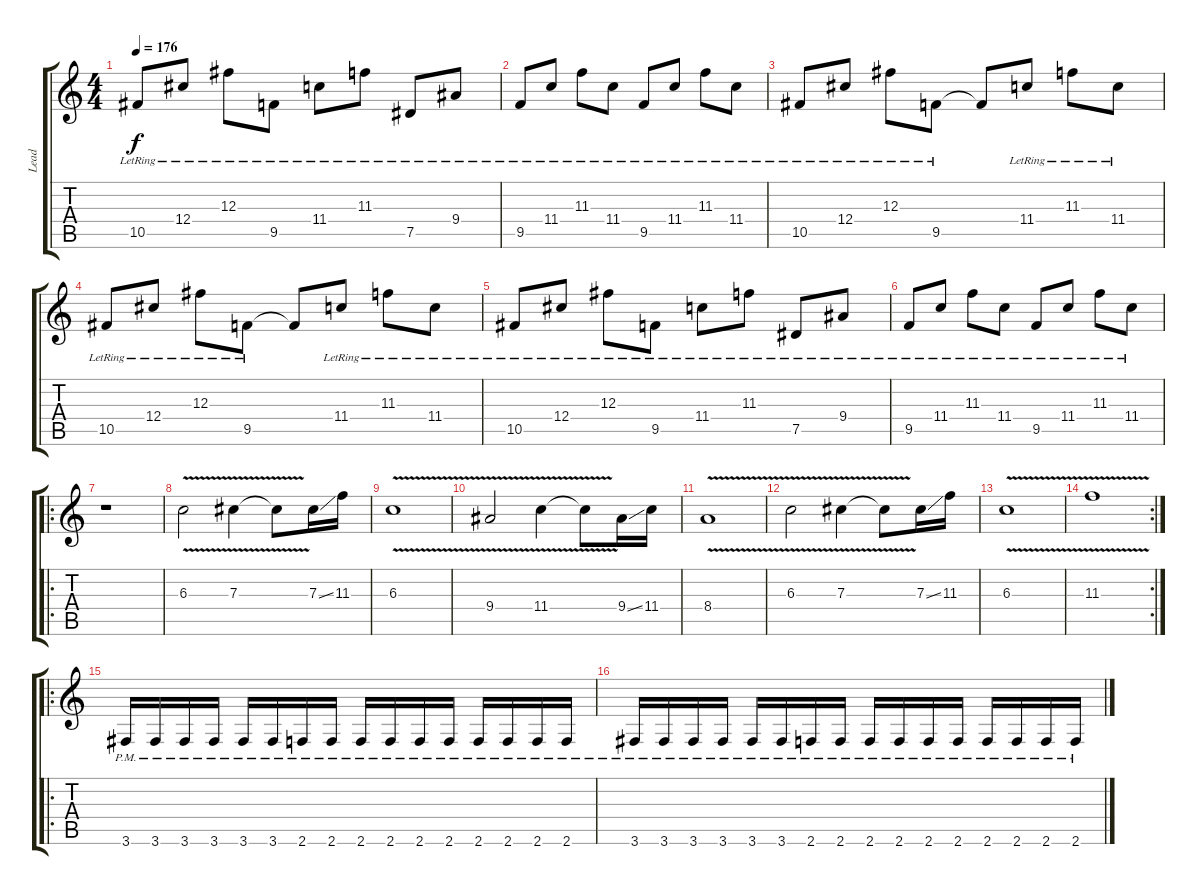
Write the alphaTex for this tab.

\track ("Lead" "Lead") {instrument distortionguitar}
\staff {score tabs}
\tuning (Eb4 Bb3 Gb3 Db3 Ab2 Eb2) {hide}
\ts (4 4)
\tempo 176
\clef g2
\ks c
10.5{lr}.8{dy f} 12.4{lr}.8 12.3{lr}.8 9.5{lr}.8 11.4{lr}.8 11.3{lr}.8 7.5{lr}.8 9.4{lr}.8 |
9.5{lr}.8 11.4{lr}.8 11.3{lr}.8 11.4{lr}.8 9.5{lr}.8 11.4{lr}.8 11.3{lr}.8 11.4{lr}.8 |
10.5{lr}.8 12.4{lr}.8 12.3{lr}.8 9.5{lr}.8 9.5{t}.8 11.4{lr}.8 11.3{lr}.8 11.4{lr}.8 |
10.5{lr}.8 12.4{lr}.8 12.3{lr}.8 9.5{lr}.8 9.5{t}.8 11.4{lr}.8 11.3{lr}.8 11.4{lr}.8 |
10.5{lr}.8 12.4{lr}.8 12.3{lr}.8 9.5{lr}.8 11.4{lr}.8 11.3{lr}.8 7.5{lr}.8 9.4{lr}.8 |
9.5{lr}.8 11.4{lr}.8 11.3{lr}.8 11.4{lr}.8 9.5{lr}.8 11.4{lr}.8 11.3{lr}.8 11.4{lr}.8 |
\ro
r.1 |
6.3{v}.2{instrument electricguitarjazz} 7.3{v}.4 7.3{t}.8 7.3{ss}.16 11.3.16 |
6.3{v}.1 |
9.4{v}.2 11.4{v}.4 11.4{t}.8 9.4{ss}.16 11.4.16 |
8.4{v}.1 |
6.3{v}.2 7.3{v}.4 7.3{t}.8 7.3{ss}.16 11.3.16 |
6.3{v}.1 |
\rc 2
11.3{v}.1 |
\ro
3.6{pm}.16 3.6{pm}.16 3.6{pm}.16 3.6{pm}.16 3.6{pm}.16 3.6{pm}.16 2.6{pm}.16 2.6{pm}.16 2.6{pm}.16 2.6{pm}.16 2.6{pm}.16 2.6{pm}.16 2.6{pm}.16 2.6{pm}.16 2.6{pm}.16 2.6{pm}.16 |
3.6{pm}.16 3.6{pm}.16 3.6{pm}.16 3.6{pm}.16 3.6{pm}.16 3.6{pm}.16 2.6{pm}.16 2.6{pm}.16 2.6{pm}.16 2.6{pm}.16 2.6{pm}.16 2.6{pm}.16 2.6{pm}.16 2.6{pm}.16 2.6{pm}.16 2.6{pm}.16
